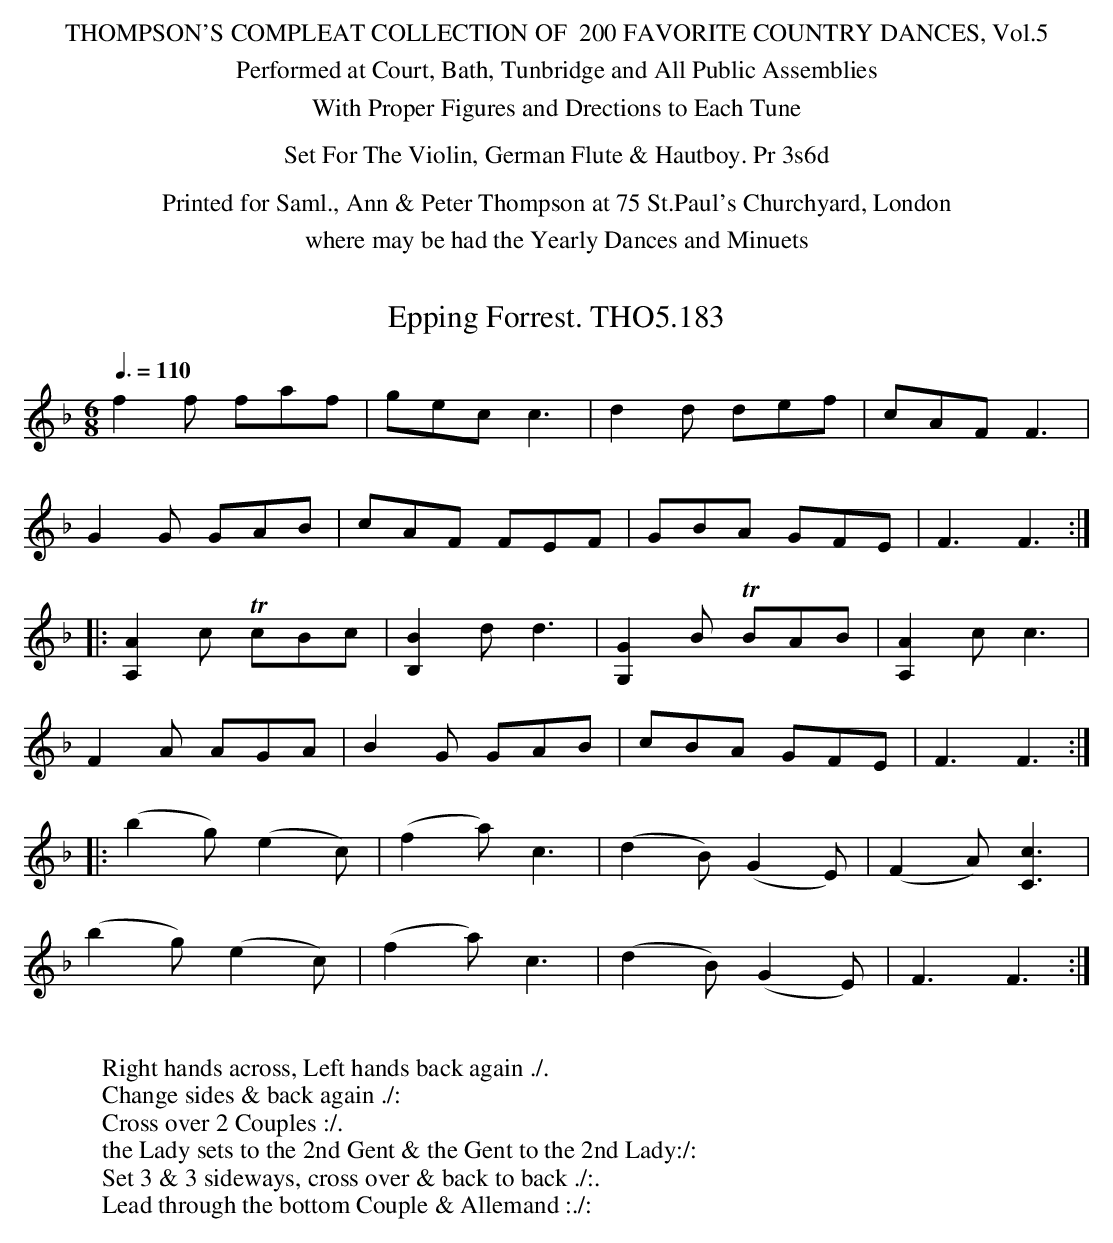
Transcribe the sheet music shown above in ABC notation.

X:1
T:Epping Forrest. THO5.183
M:6/8
L:1/8
Q:3/8=110
K:F
f2f faf|gec c3|d2d def|cAF F3|
G2G GAB|cAF FEF|GBA GFE|F3 F3:|
|:[A2A,2]c TcBc|[B2B,2]d d3|[G2G,2]B TBAB|[A2A,2]c c3|
F2A AGA|B2G GAB|cBA GFE|F3 F3:|
|:(b2g) (e2c)|(f2a) c3|(d2B) (G2E)|(F2A) [c3C3]|
(b2g) (e2c)|(f2a) c3|(d2B) (G2E)|F3F3:|
W:
W:Right hands across, Left hands back again ./.
W:Change sides & back again ./:
W:Cross over 2 Couples :/.
W:the Lady sets to the 2nd Gent & the Gent to the 2nd Lady:/:
W:Set 3 & 3 sideways, cross over & back to back ./:.
W:Lead through the bottom Couple & Allemand :./:
